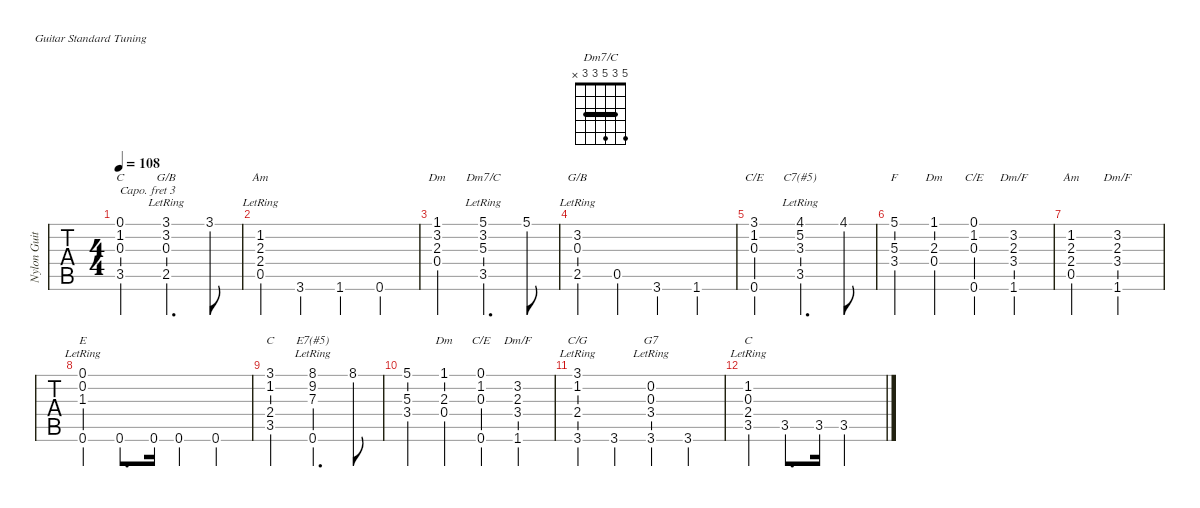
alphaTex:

\defaultSystemsLayout 4
\hideDynamics
\bracketExtendMode nobrackets
\multiTrackTrackNamePolicy hidden
\otherSystemsTrackNameOrientation horizontal
\track ("Nylon Guitar" "Nylon Guit") {instrument acousticguitarnylon}
\staff {tabs}
\capo 3
\tuning (E4 B3 G3 D3 A2 E2)
\chord ("C" 0 1 0 2 3 x) {showdiagram false showfingering false}
\chord ("Am" x 1 2 2 0 x) {showdiagram false showfingering false}
\chord ("G/B" x 3 0 x 2 x) {showdiagram false showfingering false}
\chord ("F" 5 x 5 3 x x) {showdiagram false showfingering false}
\chord ("G/B" 3 3 0 x 2 x) {showdiagram false showfingering false}
\chord ("Dm" 1 3 2 0 x x) {showdiagram false showfingering false}
\chord ("Dm7/C" 5 3 5 3 3 x) {showfingering false barre (3 3)}
\chord ("C/E" 3 1 0 x x 0) {showdiagram false showfingering false}
\chord ("C7(#5)" 4 5 3 x 3 x) {showdiagram false showfingering false barre 3}
\chord ("Dm" 1 x 2 0 x x) {showdiagram false showfingering false}
\chord ("C/E" 0 1 0 2 x x) {showdiagram false showfingering false}
\chord ("Dm/F" x 3 2 3 x x) {showdiagram false showfingering false}
\chord ("Dm/F" x 3 2 3 x 1) {showdiagram false showfingering false}
\chord ("E" 0 0 1 2 2 0) {showdiagram false showfingering false}
\chord ("C" 3 1 0 2 3 x) {showdiagram false showfingering false}
\chord ("E7(#5)" 8 9 7 x x 6) {firstfret 7 showdiagram false showfingering false}
\chord ("C/E" 0 1 0 x x 0) {showdiagram false showfingering false}
\chord ("C/G" 3 1 0 2 x 3) {showdiagram false showfingering false}
\chord ("G7" x 0 0 3 2 3) {showdiagram false showfingering false}
\chord ("C" x 1 0 2 3 x) {showdiagram false showfingering false}
\ts (4 4)
\scale
1.11866
\tempo 108
\accidentals auto
\clef g2
\ottava regular
\simile none
\scale
1.1384
\ks eb
(0.1{acc forcenatural} 1.2{acc forcenatural} 0.3{acc forcenatural} 3.5{acc forcenatural}).2{ch "C" dy f} (0.3{lr acc forcenatural} 3.2{lr acc forcenatural} 3.1{acc forcenatural} 2.5{lr acc forcenatural}).4{d ch "G/B"} 3.1{acc forcenatural}.8 |
\scale
0.904684
\scale
0.923559 (1.2{lr acc forcenatural} 2.3{lr acc forcenatural} 2.4{lr acc forcenatural} 0.5{acc forcenatural}).4{ch "Am"} 3.6{ac acc forcenatural}.4 1.6{ac acc forcenatural}.4 0.6{ac acc forcenatural}.4 |
\scale
0.998352
\scale
1.02359 (1.1{acc forcenatural} 3.2{acc forcenatural} 2.3{acc forcenatural} 0.4{ac acc forcenatural}).2{ch "Dm"} (5.1{acc forcenatural} 3.2{lr acc forcenatural} 5.3{lr acc forcenatural} 3.5{lr acc forcenatural}).4{d ch "Dm7/C"} 5.1{acc forcenatural}.8 |
\scale
0.978307
\scale
0.914451 (3.2{lr acc forcenatural} 0.3{lr acc forcenatural} 2.5{acc forcenatural}).4{ch "G/B"} 0.5{ac acc forcenatural}.4 3.6{ac acc forcenatural}.4 1.6{ac acc forcenatural}.4 |
\scale
1.05086
\scale
1.09104 (3.1{acc forcenatural} 1.2{acc forcenatural} 0.3{acc forcenatural} 0.6{ac acc forcenatural}).2{ch "C/E"} (4.1{acc #} 5.2{lr acc forcenatural} 3.3{lr acc b} 3.5{lr acc forcenatural}).4{d ch "C7(#5)"} 4.1{acc #}.8 |
\scale
1.01389
\scale
1.01632 (5.1{acc forcenatural} 5.3{acc forcenatural} 3.4{acc forcenatural}).4{ch "F"} (2.3{acc forcenatural} 1.1{acc forcenatural} 0.4{acc forcenatural}).4{ch "Dm"} (0.1{acc forcenatural} 1.2{acc forcenatural} 0.3{acc forcenatural} 0.6{acc forcenatural}).4{ch "C/E"} (2.3{acc forcenatural} 3.2{acc forcenatural} 3.4{acc forcenatural} 1.6{acc forcenatural}).4{ch "Dm/F"} |
\scale
0.830605
\scale
0.927006 (1.2{acc forcenatural} 2.3{acc forcenatural} 2.4{acc forcenatural} 0.5{acc forcenatural}).2{ch "Am"} (3.4{acc forcenatural} 2.3{acc forcenatural} 3.2{acc forcenatural} 1.6{acc forcenatural}).2{ch "Dm/F"} |
\scale
1.10465
\scale
0.965633 (0.1{lr acc forcenatural} 0.2{lr acc forcenatural} 1.3{lr acc #} 0.6{acc forcenatural}).4{ch "E"} 0.6{acc forcenatural}.8{d} 0.6{acc forcenatural}.16 0.6{acc forcenatural}.4 0.6{acc forcenatural}.4 |
\scale
1.10472
\scale
0.995874 (3.1{acc forcenatural} 1.2{acc forcenatural} 2.4{acc forcenatural} 3.5{acc forcenatural}).2{ch "C"} (8.1{acc forcenatural} 9.2{lr acc #} 7.3{lr acc forcenatural} 0.6{lr acc forcenatural}).4{d ch "E7(#5)"} 8.1{acc forcenatural}.8 |
\scale
1.06389
\scale
0.968141 (5.1{acc forcenatural} 5.3{acc forcenatural} 3.4{acc forcenatural}).4 (2.3{acc forcenatural} 1.1{acc forcenatural} 0.4{acc forcenatural}).4{ch "Dm"} (0.1{acc forcenatural} 1.2{acc forcenatural} 0.3{acc forcenatural} 0.6{acc forcenatural}).4{ch "C/E"} (3.4{acc forcenatural} 2.3{acc forcenatural} 3.2{acc forcenatural} 1.6{acc forcenatural}).4{ch "Dm/F"} |
\scale
0.975812
\scale
0.937782 (3.1{lr acc forcenatural} 1.2{lr acc forcenatural} 2.4{lr acc forcenatural} 3.6{acc forcenatural}).4{ch "C/G"} 3.6{acc forcenatural}.4 (3.4{lr acc forcenatural} 0.3{lr acc forcenatural} 0.2{lr acc forcenatural} 3.6{acc forcenatural}).4{ch "G7"} 3.6{acc forcenatural}.4 |
\scale
0.855578
\scale
1.0982 (1.2{lr acc forcenatural} 0.3{lr acc forcenatural} 2.4{lr acc forcenatural} 3.5{acc forcenatural}).4{ch "C"} 3.5{acc forcenatural}.8{d} 3.5{acc forcenatural}.16 3.5{acc forcenatural}.2
